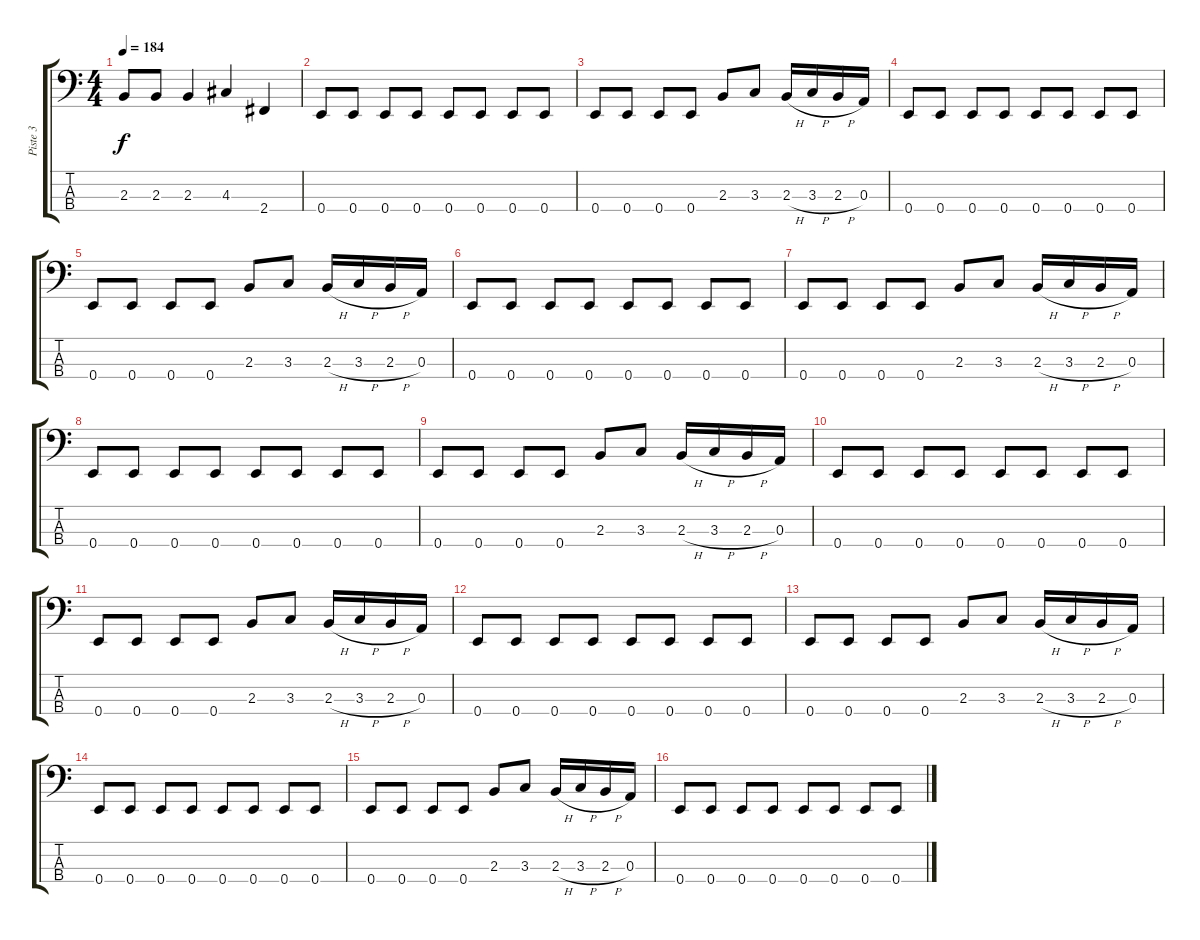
\track ("Piste 3" "Piste 3") {instrument slapbass2}
\staff {score tabs}
\tuning (G2 D2 A1 E1) {hide}
\ts (4 4)
\tempo 184
\clef f4
\ks c
2.3.8{dy f} 2.3.8 2.3.4 4.3.4 2.4.4 |
0.4.8 0.4.8 0.4.8 0.4.8 0.4.8 0.4.8 0.4.8 0.4.8 |
0.4.8 0.4.8 0.4.8 0.4.8 2.3.8 3.3.8 2.3{h}.16 3.3{h}.16 2.3{h}.16 0.3.16 |
0.4.8 0.4.8 0.4.8 0.4.8 0.4.8 0.4.8 0.4.8 0.4.8 |
0.4.8 0.4.8 0.4.8 0.4.8 2.3.8 3.3.8 2.3{h}.16 3.3{h}.16 2.3{h}.16 0.3.16 |
0.4.8 0.4.8 0.4.8 0.4.8 0.4.8 0.4.8 0.4.8 0.4.8 |
0.4.8 0.4.8 0.4.8 0.4.8 2.3.8 3.3.8 2.3{h}.16 3.3{h}.16 2.3{h}.16 0.3.16 |
0.4.8 0.4.8 0.4.8 0.4.8 0.4.8 0.4.8 0.4.8 0.4.8 |
0.4.8 0.4.8 0.4.8 0.4.8 2.3.8 3.3.8 2.3{h}.16 3.3{h}.16 2.3{h}.16 0.3.16 |
0.4.8 0.4.8 0.4.8 0.4.8 0.4.8 0.4.8 0.4.8 0.4.8 |
0.4.8 0.4.8 0.4.8 0.4.8 2.3.8 3.3.8 2.3{h}.16 3.3{h}.16 2.3{h}.16 0.3.16 |
0.4.8 0.4.8 0.4.8 0.4.8 0.4.8 0.4.8 0.4.8 0.4.8 |
0.4.8 0.4.8 0.4.8 0.4.8 2.3.8 3.3.8 2.3{h}.16 3.3{h}.16 2.3{h}.16 0.3.16 |
0.4.8 0.4.8 0.4.8 0.4.8 0.4.8 0.4.8 0.4.8 0.4.8 |
0.4.8 0.4.8 0.4.8 0.4.8 2.3.8 3.3.8 2.3{h}.16 3.3{h}.16 2.3{h}.16 0.3.16 |
0.4.8 0.4.8 0.4.8 0.4.8 0.4.8 0.4.8 0.4.8 0.4.8
